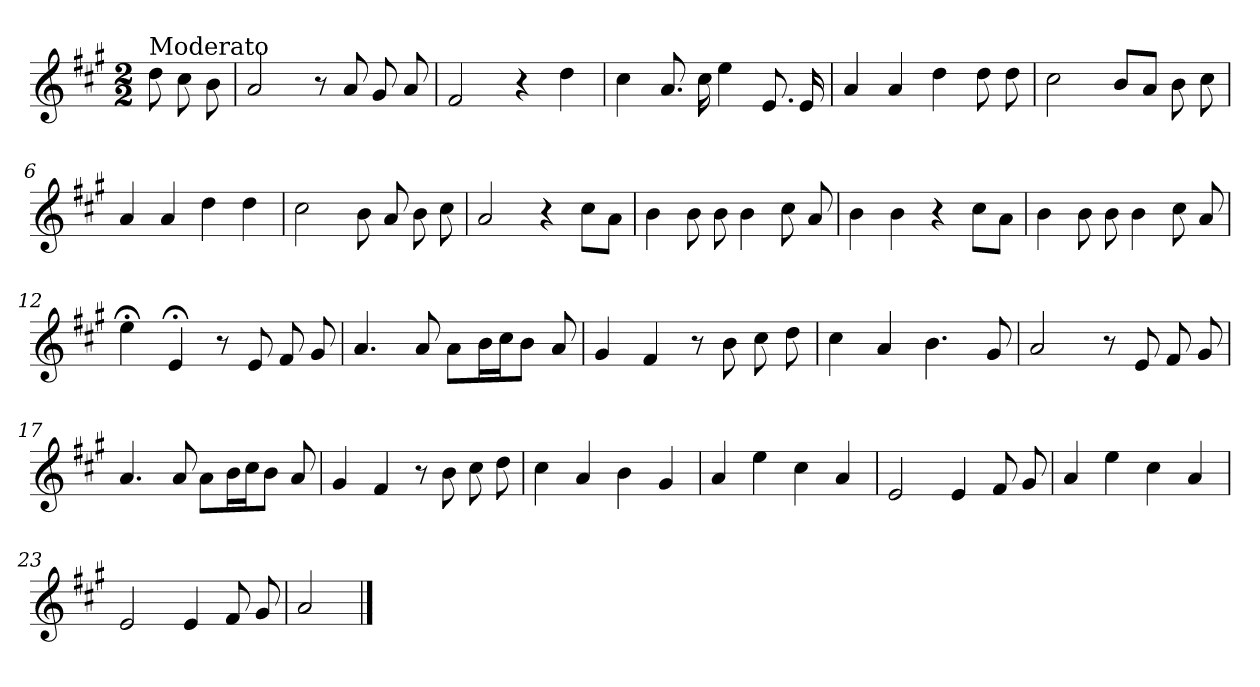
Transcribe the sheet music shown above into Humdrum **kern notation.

**kern
*part1
*staff1
*clefG2
*k[f#c#g#]
*A:
*M2/2
=
!LO:TX:a:t=Moderato
8dd\
8cc#\
8b\
=1
2a/
8r
8a/
8g#/
8a/
=2
2f#/
4r
4dd\
=3
4cc#\
8.a/
16cc#\
4ee\
8.e/
16e/
=4
4a/
4a/
4dd\
8dd\
8dd\
!!LO:LB:g=z
=5
2cc#\
8b/L
8a/J
8b\
8cc#\
=6
4a/
4a/
4dd\
4dd\
=7
2cc#\
8b\
8a/
8b\
8cc#\
=8
2a/
4r
8cc#\L
8a\J
=9
4b\
8b\
8b\
4b\
8cc#\
8a/
=10
4b\
4b\
4r
8cc#\L
8a\J
!!LO:LB:g=z
=11
4b\
8b\
8b\
4b\
8cc#\
8a/
=12
4ee;<\
4e;</
8r
8e/
8f#/
8g#/
=13
4.a/
8a/
8a\L
16b\L
16cc#\J
8b\J
8a/
=14
4g#/
4f#/
8r
8b\
8cc#\
8dd\
=15
4cc#\
4a/
4.b\
8g#/
!!LO:LB:g=z
=16
2a/
8r
8e/
8f#/
8g#/
=17
4.a/
8a/
8a\L
16b\L
16cc#\J
8b\J
8a/
=18
4g#/
4f#/
8r
8b\
8cc#\
8dd\
=19
4cc#\
4a/
4b\
4g#/
=20
4a/
4ee\
4cc#\
4a/
!!LO:LB:g=z
=21
2e/
4e/
8f#/
8g#/
=22
4a/
4ee\
4cc#\
4a/
=23
2e/
4e/
8f#/
8g#/
=24
2a/
==
*-
